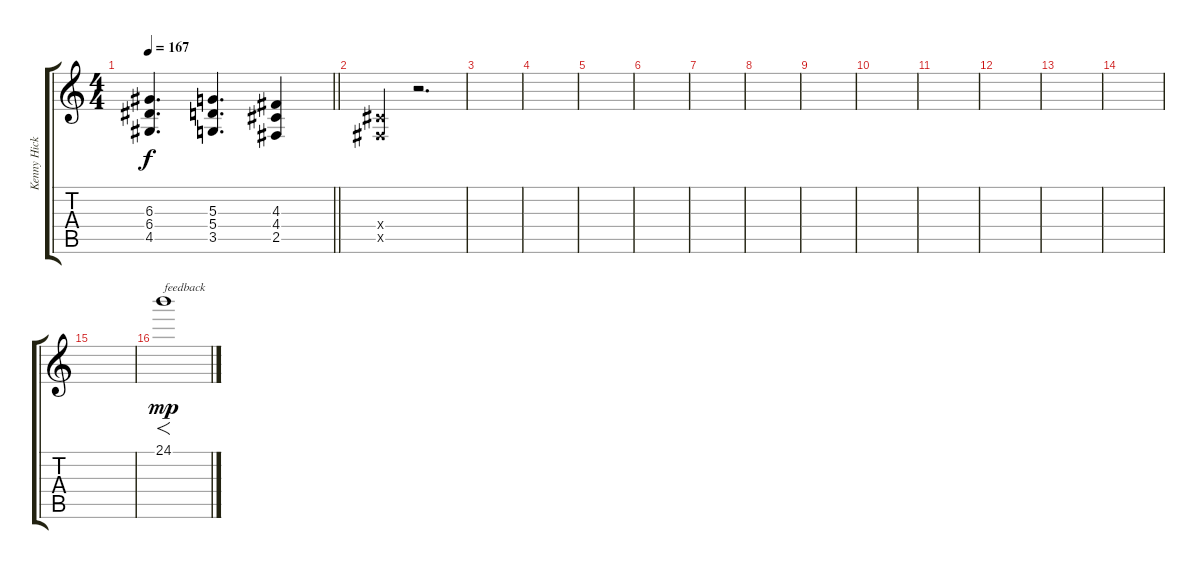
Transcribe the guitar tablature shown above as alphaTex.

\track ("Kenny Hickey" "Kenny Hick") {instrument distortionguitar}
\staff {score tabs}
\tuning (B3 Gb3 D3 A2 E2 B1) {hide}
\ts (4 4)
\tempo 167
\clef g2
\barLineRight lightlight
\ks c
(6.3 6.4 4.5).4{d dy f} (5.3 5.4 3.5).4{d} (4.3 4.4 2.5).4 |
\section ("" "")
(4.4{x} 2.5{x}).4 r.2{d} |
|
|
|
|
|
|
|
|
|
|
|
|
|
24.1.1{f txt "feedback" dy mp}
